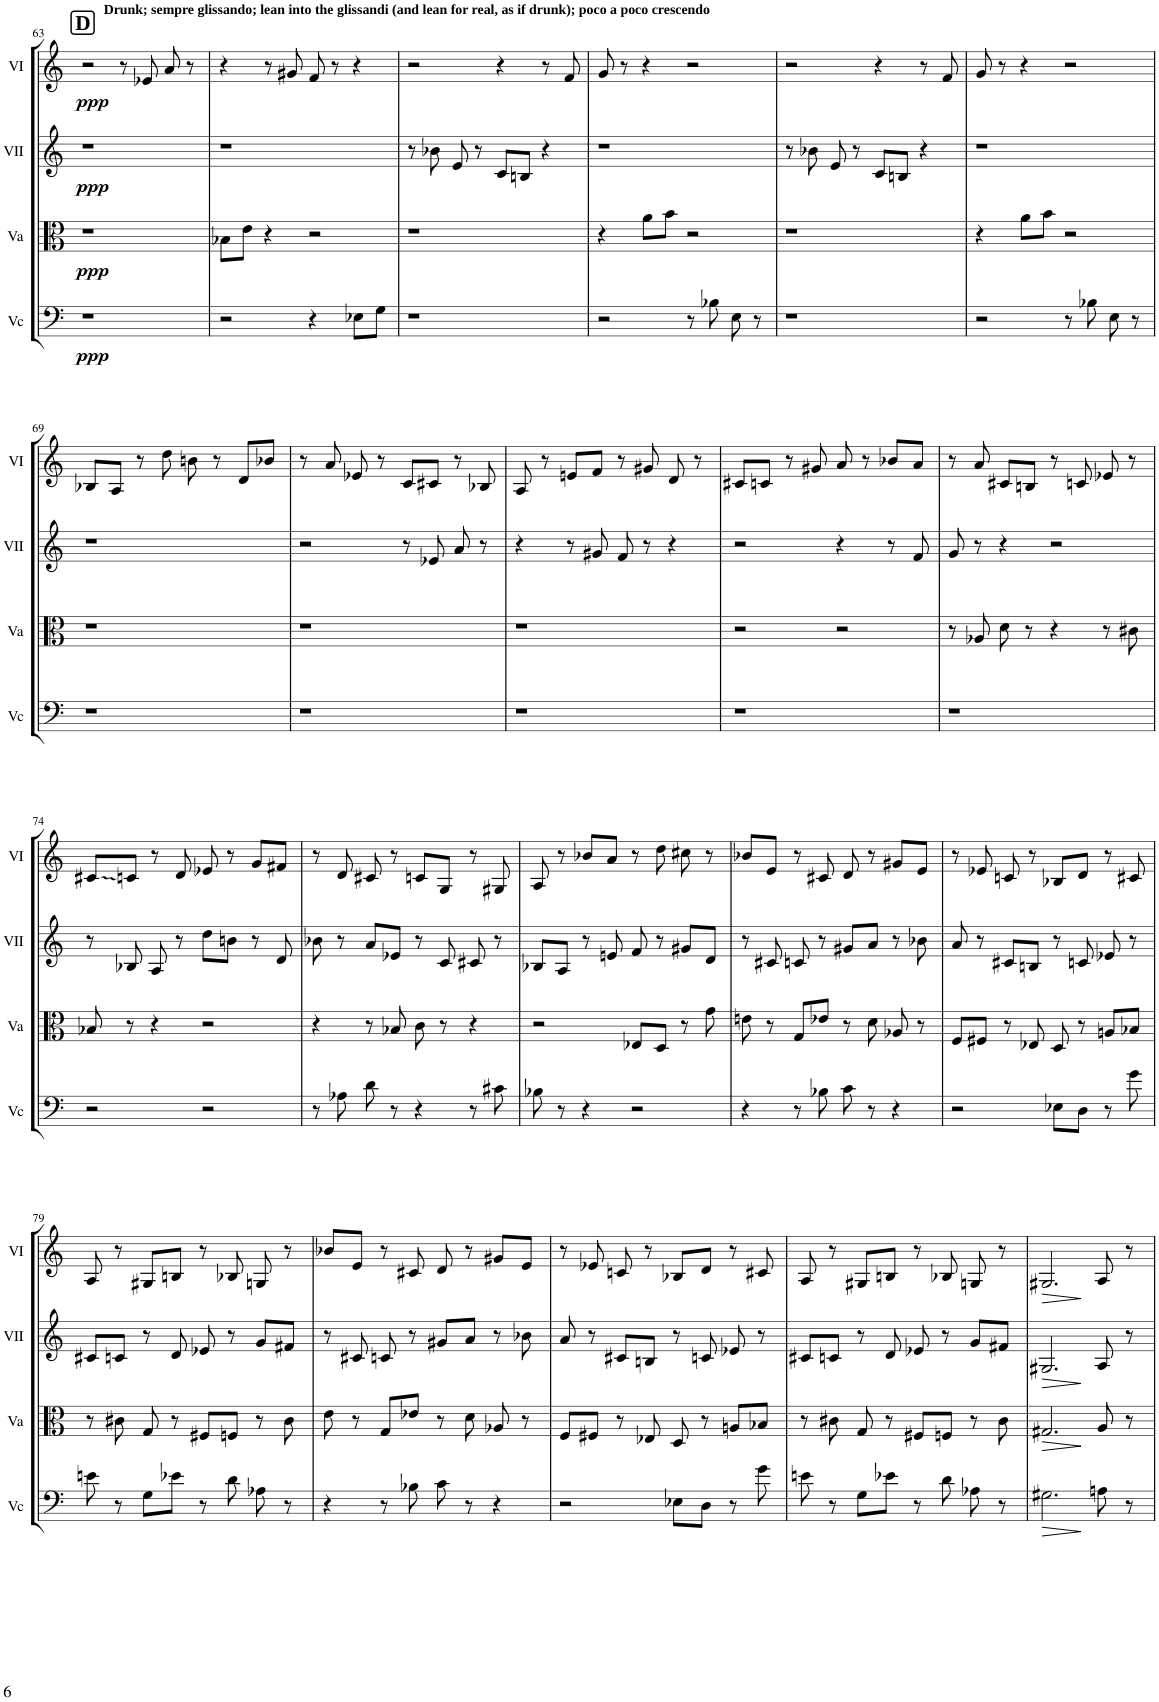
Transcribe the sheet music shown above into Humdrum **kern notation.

**kern	**dynam	**kern	**dynam	**kern	**dynam	**kern	**dynam
*part4	*part4	*part3	*part3	*part2	*part2	*part1	*part1
*staff4	*staff4	*staff3	*staff3	*staff2	*staff2	*staff1	*staff1
*I"Vc	*	*I"Va	*	*I"VII	*	*I"VI	*
*I'Vc	*	*I'Va	*	*I'VII	*	*I'VI	*
!!LO:PB:g=z
*clefF4	*	*clefC3	*	*clefG2	*	*clefG2	*
*k[]	*	*k[]	*	*k[]	*	*k[]	*
*M4/4	*	*M4/4	*	*M4/4	*	*M4/4	*
!!LO:REH:place=s1:a:B:cj:fs=14.284:t=D
=63	=63	=63	=63	=63	=63	=63	=63
!	!LO:DY:b	!	!LO:DY:b	!	!LO:DY:b	!	!LO:DY:b
1r	ppp	1r	ppp	1r	ppp	2r	ppp
!	!	!	!	!	!	!LO:TX:a:B:t=Drunk; sempre glissando; lean into the glissandi (and lean for real, as if drunk); poco a poco crescendo	!
.	.	.	.	.	.	8r	.
.	.	.	.	.	.	8e-X/	.
.	.	.	.	.	.	8a/	.
.	.	.	.	.	.	8r	.
=64	=64	=64	=64	=64	=64	=64	=64
2r	.	8B-X\L	.	1r	.	4r	.
.	.	8e\J	.	.	.	.	.
.	.	4r	.	.	.	8r	.
.	.	.	.	.	.	8g#X/	.
4r	.	2r	.	.	.	8f/	.
.	.	.	.	.	.	8r	.
8E-X\L	.	.	.	.	.	4r	.
8G\J	.	.	.	.	.	.	.
=65	=65	=65	=65	=65	=65	=65	=65
1r	.	1r	.	8r	.	2r	.
.	.	.	.	8b-X\	.	.	.
.	.	.	.	8e/	.	.	.
.	.	.	.	8r	.	.	.
.	.	.	.	8c/L	.	4r	.
.	.	.	.	8Bn/J	.	.	.
.	.	.	.	4r	.	8r	.
.	.	.	.	.	.	8f/	.
=66	=66	=66	=66	=66	=66	=66	=66
2r	.	4r	.	1r	.	8g/	.
.	.	.	.	.	.	8r	.
.	.	8a\L	.	.	.	4r	.
.	.	8b\J	.	.	.	.	.
8r	.	2r	.	.	.	2r	.
8B-X\	.	.	.	.	.	.	.
8E\	.	.	.	.	.	.	.
8r	.	.	.	.	.	.	.
=67	=67	=67	=67	=67	=67	=67	=67
1r	.	1r	.	8r	.	2r	.
.	.	.	.	8b-X\	.	.	.
.	.	.	.	8e/	.	.	.
.	.	.	.	8r	.	.	.
.	.	.	.	8c/L	.	4r	.
.	.	.	.	8Bn/J	.	.	.
.	.	.	.	4r	.	8r	.
.	.	.	.	.	.	8f/	.
=68	=68	=68	=68	=68	=68	=68	=68
2r	.	4r	.	1r	.	8g/	.
.	.	.	.	.	.	8r	.
.	.	8a\L	.	.	.	4r	.
.	.	8b\J	.	.	.	.	.
8r	.	2r	.	.	.	2r	.
8B-X\	.	.	.	.	.	.	.
8E\	.	.	.	.	.	.	.
8r	.	.	.	.	.	.	.
!!LO:LB:g=z
=69	=69	=69	=69	=69	=69	=69	=69
1r	.	1r	.	1r	.	8B-X/L	.
.	.	.	.	.	.	8A/J	.
.	.	.	.	.	.	8r	.
.	.	.	.	.	.	8dd\	.
.	.	.	.	.	.	8bn\	.
.	.	.	.	.	.	8r	.
.	.	.	.	.	.	8d/L	.
.	.	.	.	.	.	8b-X/J	.
=70	=70	=70	=70	=70	=70	=70	=70
1r	.	1r	.	2r	.	8r	.
.	.	.	.	.	.	8a/	.
.	.	.	.	.	.	8e-X/	.
.	.	.	.	.	.	8r	.
.	.	.	.	8r	.	8c/L	.
.	.	.	.	8e-X/	.	8c#X/J	.
.	.	.	.	8a/	.	8r	.
.	.	.	.	8r	.	8B-X/	.
=71	=71	=71	=71	=71	=71	=71	=71
1r	.	1r	.	4r	.	8A/	.
.	.	.	.	.	.	8r	.
.	.	.	.	8r	.	8en/L	.
.	.	.	.	8g#X/	.	8f/J	.
.	.	.	.	8f/	.	8r	.
.	.	.	.	8r	.	8g#X/	.
.	.	.	.	4r	.	8d/	.
.	.	.	.	.	.	8r	.
=72	=72	=72	=72	=72	=72	=72	=72
1r	.	2r	.	2r	.	8c#X/L	.
.	.	.	.	.	.	8cn/J	.
.	.	.	.	.	.	8r	.
.	.	.	.	.	.	8g#X/	.
.	.	2r	.	4r	.	8a/	.
.	.	.	.	.	.	8r	.
.	.	.	.	8r	.	8b-X/L	.
.	.	.	.	8f/	.	8a/J	.
=73	=73	=73	=73	=73	=73	=73	=73
1r	.	8r	.	8g/	.	8r	.
.	.	8A-X/	.	8r	.	8a/	.
.	.	8d\	.	4r	.	8c#X/L	.
.	.	8r	.	.	.	8Bn/J	.
.	.	4r	.	2r	.	8r	.
.	.	.	.	.	.	8cn/	.
.	.	8r	.	.	.	8e-X/	.
.	.	8c#X\	.	.	.	8r	.
!!LO:LB:g=z
=74	=74	=74	=74	=74	=74	=74	=74
2r	.	8B-X/	.	8r	.	8c#X/L	.
.	.	8r	.	8B-X/	.	8cn/J	.
.	.	4r	.	8A/	.	8r	.
.	.	.	.	8r	.	8d/	.
2r	.	2r	.	8dd\L	.	8e-X/	.
.	.	.	.	8bn\J	.	8r	.
.	.	.	.	8r	.	8g/L	.
.	.	.	.	8d/	.	8f#X/J	.
=75	=75	=75	=75	=75	=75	=75	=75
8r	.	4r	.	8b-X\	.	8r	.
8A-X\	.	.	.	8r	.	8d/	.
8d\	.	8r	.	8a/L	.	8c#X/	.
8r	.	8B-X/	.	8e-X/J	.	8r	.
4r	.	8c\	.	8r	.	8cn/L	.
.	.	8r	.	8c/	.	8G/J	.
8r	.	4r	.	8c#X/	.	8r	.
8c#X\	.	.	.	8r	.	8G#X/	.
=76	=76	=76	=76	=76	=76	=76	=76
8B-X\	.	2r	.	8B-X/L	.	8A/	.
8r	.	.	.	8A/J	.	8r	.
4r	.	.	.	8r	.	8b-X/L	.
.	.	.	.	8en/	.	8a/J	.
2r	.	8E-X/L	.	8f/	.	8r	.
.	.	8D/J	.	8r	.	8dd\	.
.	.	8r	.	8g#X/L	.	8cc#X\	.
.	.	8g\	.	8d/J	.	8r	.
=77	=77	=77	=77	=77	=77	=77	=77
4r	.	8en\	.	8r	.	8b-X/L	.
.	.	8r	.	8c#X/	.	8e/J	.
8r	.	8G/L	.	8cn/	.	8r	.
8B-X\	.	8e-X/J	.	8r	.	8c#X/	.
8c\	.	8r	.	8g#X/L	.	8d/	.
8r	.	8d\	.	8a/J	.	8r	.
4r	.	8A-X/	.	8r	.	8g#X/L	.
.	.	8r	.	8b-X\	.	8e/J	.
=78	=78	=78	=78	=78	=78	=78	=78
2r	.	8F/L	.	8a/	.	8r	.
.	.	8F#X/J	.	8r	.	8e-X/	.
.	.	8r	.	8c#X/L	.	8cn/	.
.	.	8E-X/	.	8Bn/J	.	8r	.
8E-X\L	.	8D/	.	8r	.	8B-X/L	.
8D\J	.	8r	.	8cn/	.	8d/J	.
8r	.	8An/L	.	8e-X/	.	8r	.
8g\	.	8B-X/J	.	8r	.	8c#X/	.
!!LO:LB:g=z
=79	=79	=79	=79	=79	=79	=79	=79
8en\	.	8r	.	8c#X/L	.	8A/	.
8r	.	8c#X\	.	8cn/J	.	8r	.
8G\L	.	8G/	.	8r	.	8G#X/L	.
8e-X\J	.	8r	.	8d/	.	8Bn/J	.
8r	.	8F#X/L	.	8e-X/	.	8r	.
8d\	.	8Fn/J	.	8r	.	8B-X/	.
8A-X\	.	8r	.	8g/L	.	8Gn/	.
8r	.	8c#\	.	8f#X/J	.	8r	.
=80	=80	=80	=80	=80	=80	=80	=80
4r	.	8e\	.	8r	.	8b-X/L	.
.	.	8r	.	8c#X/	.	8e/J	.
8r	.	8G/L	.	8cn/	.	8r	.
8B-X\	.	8e-X/J	.	8r	.	8c#X/	.
8c\	.	8r	.	8g#X/L	.	8d/	.
8r	.	8d\	.	8a/J	.	8r	.
4r	.	8A-X/	.	8r	.	8g#X/L	.
.	.	8r	.	8b-X\	.	8e/J	.
=81	=81	=81	=81	=81	=81	=81	=81
2r	.	8F/L	.	8a/	.	8r	.
.	.	8F#X/J	.	8r	.	8e-X/	.
.	.	8r	.	8c#X/L	.	8cn/	.
.	.	8E-X/	.	8Bn/J	.	8r	.
8E-X\L	.	8D/	.	8r	.	8B-X/L	.
8D\J	.	8r	.	8cn/	.	8d/J	.
8r	.	8An/L	.	8e-X/	.	8r	.
8g\	.	8B-X/J	.	8r	.	8c#X/	.
=82	=82	=82	=82	=82	=82	=82	=82
8en\	.	8r	.	8c#X/L	.	8A/	.
8r	.	8c#X\	.	8cn/J	.	8r	.
8G\L	.	8G/	.	8r	.	8G#X/L	.
8e-X\J	.	8r	.	8d/	.	8Bn/J	.
8r	.	8F#X/L	.	8e-X/	.	8r	.
8d\	.	8Fn/J	.	8r	.	8B-X/	.
8A-X\	.	8r	.	8g/L	.	8Gn/	.
8r	.	8c#\	.	8f#X/J	.	8r	.
=83	=83	=83	=83	=83	=83	=83	=83
!	!LO:HP:b	!	!LO:HP:b	!	!LO:HP:b	!	!LO:HP:b
2.G#X\	>	2.G#X/	>	2.G#X/	>	2.G#X/	>
8An\	.	8A/	.	8A/	.	8A/	.
8r	.	8r	.	8r	.	8r	.
.	]	.	]	.	]	.	]
=	=	=	=	=	=	=	=
*-	*-	*-	*-	*-	*-	*-	*-
